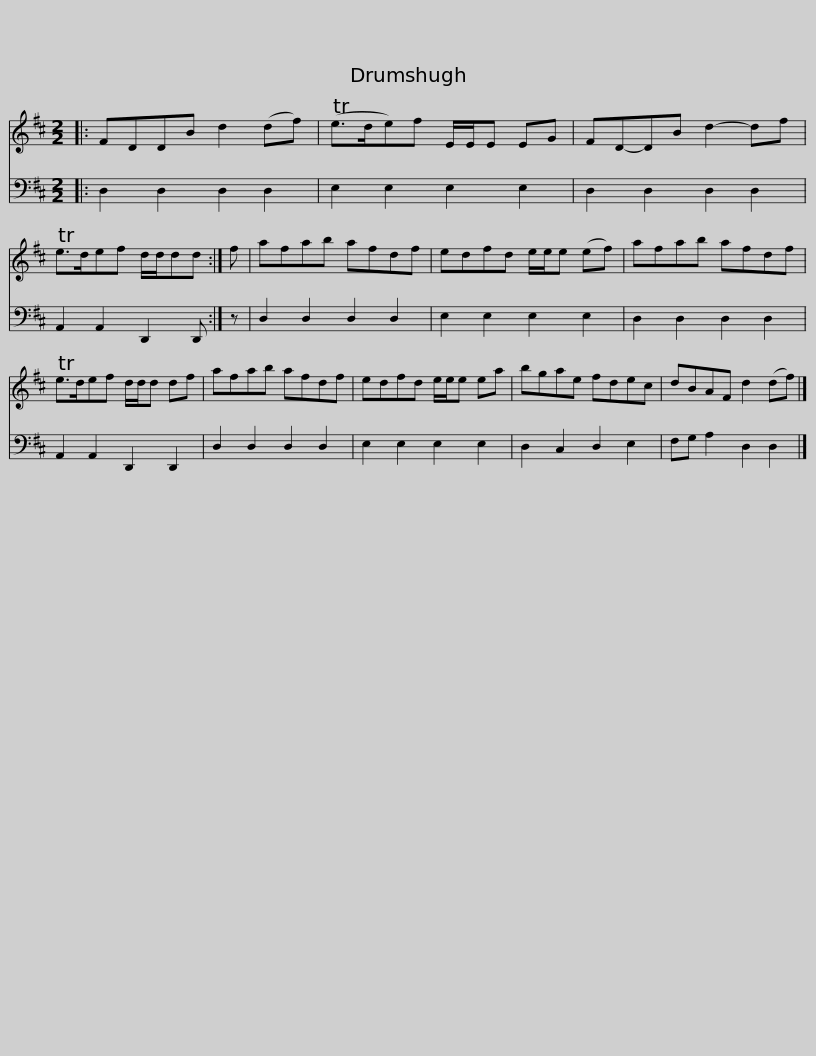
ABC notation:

X:1
%%score 1 2
L:1/8
M:2/2
I:linebreak $
K:D
V:1 treble
V:2 bass
V:1
|: FDDB d2 (df) | (Te>de)f E/E/E EG | FD-DB d2- df | Te>def d/d/dd :| f |$ %5
 afab afdf | edfd e/e/e (ef) | afab afdf | Te>def d/d/d df | afab afdf |$ %10
 edfd e/e/e ea | bgae fdec | dBAF d2 (df) |] %13
V:2
|: D,2 D,2 D,2 D,2 | E,2 E,2 E,2 E,2 | D,2 D,2 D,2 D,2 | A,,2 A,,2 D,,2 D,, :| z |$ %5
 D,2 D,2 D,2 D,2 | E,2 E,2 E,2 E,2 | D,2 D,2 D,2 D,2 | A,,2 A,,2 D,,2 D,,2 | D,2 D,2 D,2 D,2 |$ %10
 E,2 E,2 E,2 E,2 | D,2 C,2 D,2 E,2 | F,G, A,2 D,2 D,2 |] %13
